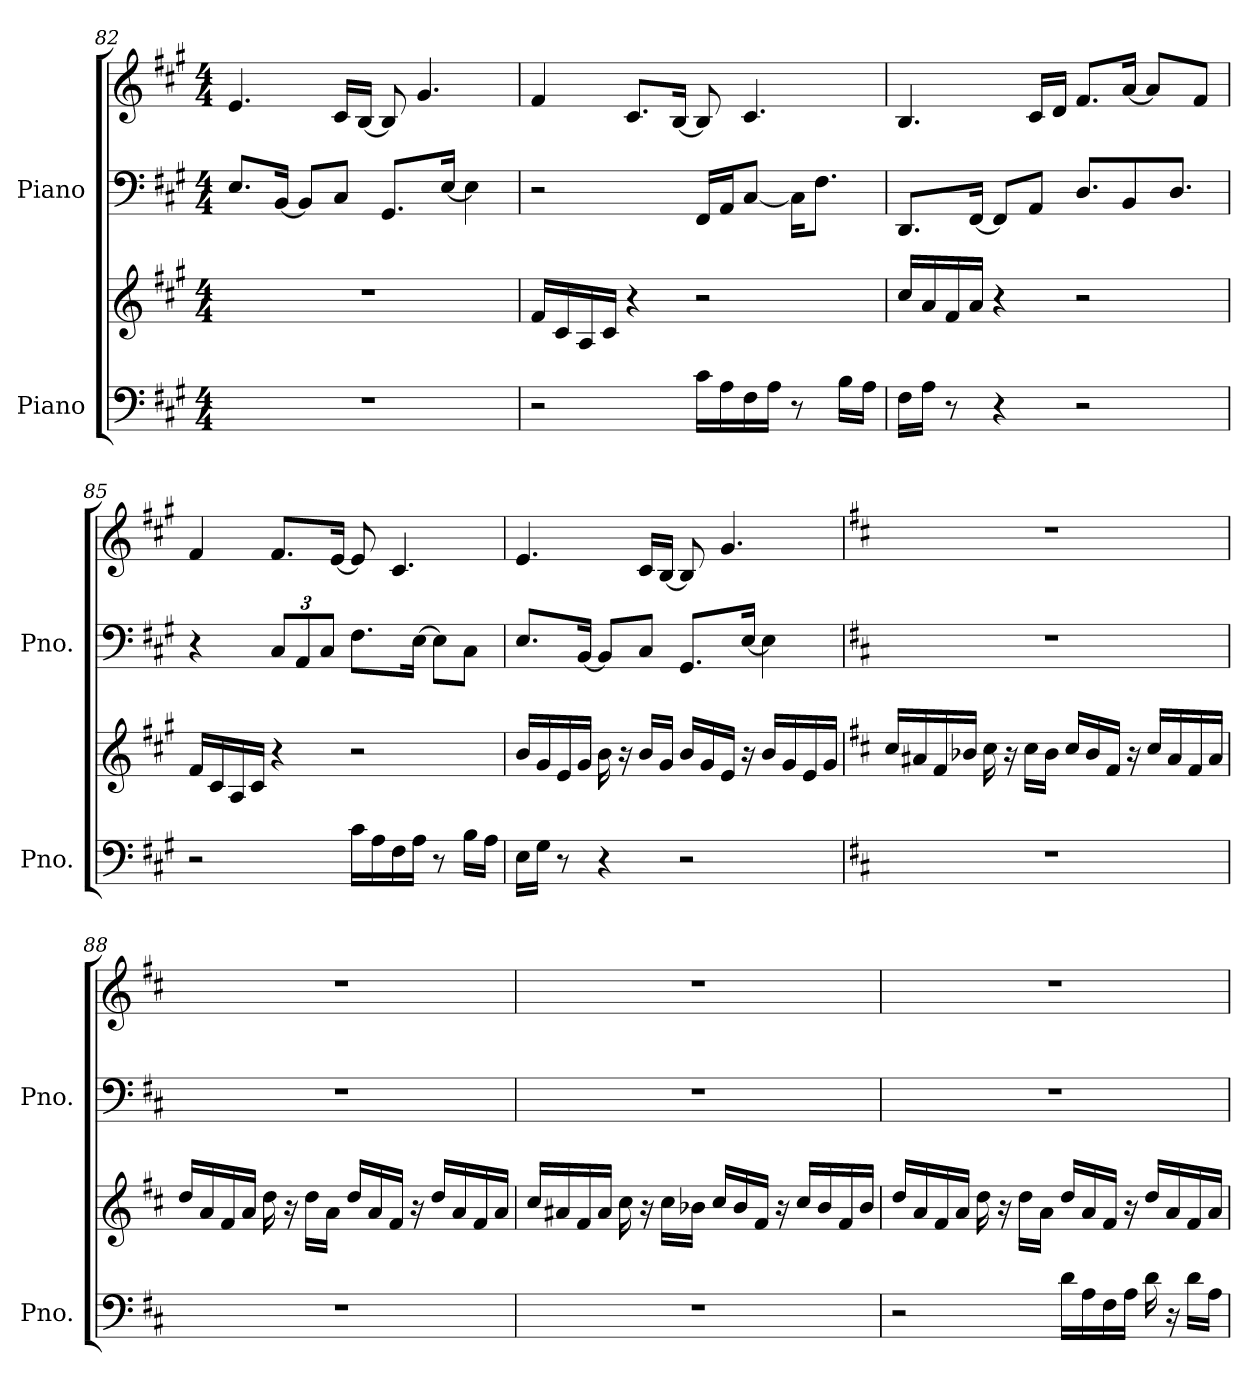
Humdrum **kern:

**kern	**kern	**kern	**kern
*part2	*part2	*part1	*part1
*staff4	*staff3	*staff2	*staff1
*I"Piano	*	*I"Piano	*
*I'Pno.	*	*I'Pno.	*
*clefF4	*clefG2	*clefF4	*clefG2
*k[f#c#g#]	*k[f#c#g#]	*k[f#c#g#]	*k[f#c#g#]
*M4/4	*M4/4	*M4/4	*M4/4
=82	=82	=82	=82
1r	1r	8.E/L	4.e/
.	.	[16BB/Jk	.
.	.	8BB/L]	.
.	.	8C#/J	16c#/LL
.	.	.	[16B/JJ
.	.	8.GG#/L	8B/]
.	.	.	4.g#/
.	.	[16E/Jk	.
.	.	4E\]	.
!!LO:PB:g=z
=83	=83	=83	=83
2r	16f#/LL	2r	4f#/
.	16c#/	.	.
.	16A/	.	.
.	16c#/JJ	.	.
.	4r	.	8.c#/L
.	.	.	[16B/Jk
16c#\LL	2r	16FF#/LL	8B/]
16A\	.	16AA/J	.
16F#\	.	[8C#/J	4.c#/
16A\JJ	.	.	.
8r	.	16C#\KL]	.
.	.	8.F#\J	.
16B\LL	.	.	.
16A\JJ	.	.	.
=84	=84	=84	=84
16F#\LL	16cc#/LL	8.DD/L	4.B/
16A\JJ	16a/	.	.
8r	16f#/	.	.
.	16a/JJ	[16FF#/Jk	.
4r	4r	8FF#/L]	.
.	.	8AA/J	16c#/LL
.	.	.	16d/JJ
2r	2r	8.D/L	8.f#/L
.	.	8BB/	[16a/Jk
.	.	.	8a/L]
.	.	8.D/J	.
.	.	.	8f#/J
=85	=85	=85	=85
2r	16f#/LL	4r	4f#/
.	16c#/	.	.
.	16A/	.	.
.	16c#/JJ	.	.
*	*	*Xbrackettup	*
.	4r	12C#/L	8.f#/L
.	.	12AA/	.
.	.	12C#/J	.
.	.	.	[16e/Jk
16c#\LL	2r	8.F#\L	8e/]
16A\	.	.	.
16F#\	.	.	4.c#/
16A\JJ	.	[16E\Jk	.
8r	.	8E\L]	.
16B\LL	.	8C#\J	.
16A\JJ	.	.	.
!!LO:LB:g=z
=86	=86	=86	=86
16E\LL	16b/LL	8.E/L	4.e/
16G#\JJ	16g#/	.	.
8r	16e/	.	.
.	16g#/JJ	[16BB/Jk	.
4r	16b\	8BB/L]	.
.	16r	.	.
.	16b/LL	8C#/J	16c#/LL
.	16g#/JJ	.	[16B/JJ
2r	16b/LL	8.GG#/L	8B/]
.	16g#/	.	.
.	16e/JJ	.	4.g#/
.	16r	[16E/Jk	.
.	16b/LL	4E\]	.
.	16g#/	.	.
.	16e/	.	.
.	16g#/JJ	.	.
=87	=87	=87	=87
*k[f#c#]	*k[f#c#]	*k[f#c#]	*k[f#c#]
1r	16cc#/LL	1r	1r
.	16a#X/	.	.
.	16f#/	.	.
.	16b-X/JJ	.	.
.	16cc#\	.	.
.	16r	.	.
.	16cc#\LL	.	.
.	16b-\JJ	.	.
.	16cc#/LL	.	.
.	16b-/	.	.
.	16f#/JJ	.	.
.	16r	.	.
.	16cc#/LL	.	.
.	16a#/	.	.
.	16f#/	.	.
.	16a#/JJ	.	.
!!LO:LB:g=z
=88	=88	=88	=88
1r	16dd/LL	1r	1r
.	16a/	.	.
.	16f#/	.	.
.	16a/JJ	.	.
.	16dd\	.	.
.	16r	.	.
.	16dd\LL	.	.
.	16a\JJ	.	.
.	16dd/LL	.	.
.	16a/	.	.
.	16f#/JJ	.	.
.	16r	.	.
.	16dd/LL	.	.
.	16a/	.	.
.	16f#/	.	.
.	16a/JJ	.	.
=89	=89	=89	=89
1r	16cc#/LL	1r	1r
.	16a#X/	.	.
.	16f#/	.	.
.	16a#/JJ	.	.
.	16cc#\	.	.
.	16r	.	.
.	16cc#\LL	.	.
.	16b-X\JJ	.	.
.	16cc#/LL	.	.
.	16b-/	.	.
.	16f#/JJ	.	.
.	16r	.	.
.	16cc#/LL	.	.
.	16b-/	.	.
.	16f#/	.	.
.	16b-/JJ	.	.
!!LO:PB:g=z
=90	=90	=90	=90
2r	16dd/LL	1r	1r
.	16a/	.	.
.	16f#/	.	.
.	16a/JJ	.	.
.	16dd\	.	.
.	16r	.	.
.	16dd\LL	.	.
.	16a\JJ	.	.
16d\LL	16dd/LL	.	.
16A\	16a/	.	.
16F#\	16f#/JJ	.	.
16A\JJ	16r	.	.
16d\	16dd/LL	.	.
16r	16a/	.	.
16d\LL	16f#/	.	.
16A\JJ	16a/JJ	.	.
=	=	=	=
*-	*-	*-	*-
